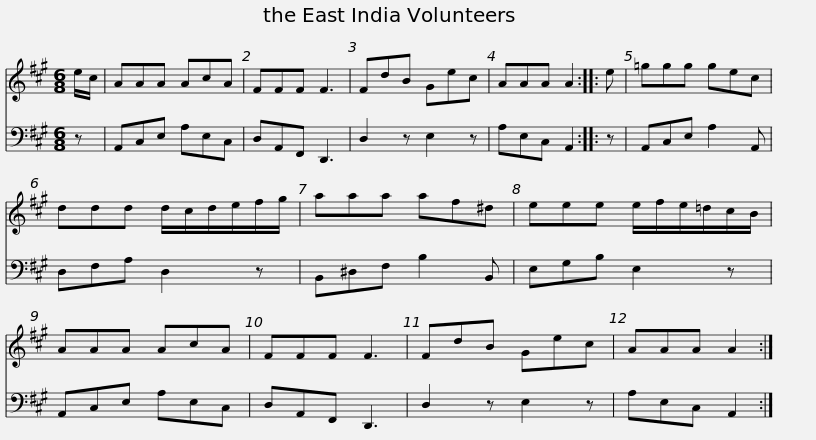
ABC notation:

X:1
%%score 1 2
L:1/8
M:6/8
I:linebreak $
K:A
V:1 treble
V:2 bass
V:1
 e/c/ | AAA AcA | FFF F3 | FdB Gec | AAA A2 :: %5
 e | =ggg gec | ddd d/c/d/e/f/g/ |$ aaa af^d | eee e/f/e/=d/c/B/ | %10
 AAA AcA | FFF F3 | FdB Gec | AAA A2 :| %14
V:2
 z | A,,C,E, A,E,C, | D,A,,F,, D,,3 | D,2 z E,2 z | A,E,C, A,,2 :: %5
 z | A,,C,E, A,2 A,, | D,F,A, D,2 z |$ B,,^D,F, B,2 B,, | E,G,B, E,2 z | %10
 A,,C,E, A,E,C, | D,A,,F,, D,,3 | D,2 z E,2 z | A,E,C, A,,2 :| %14
